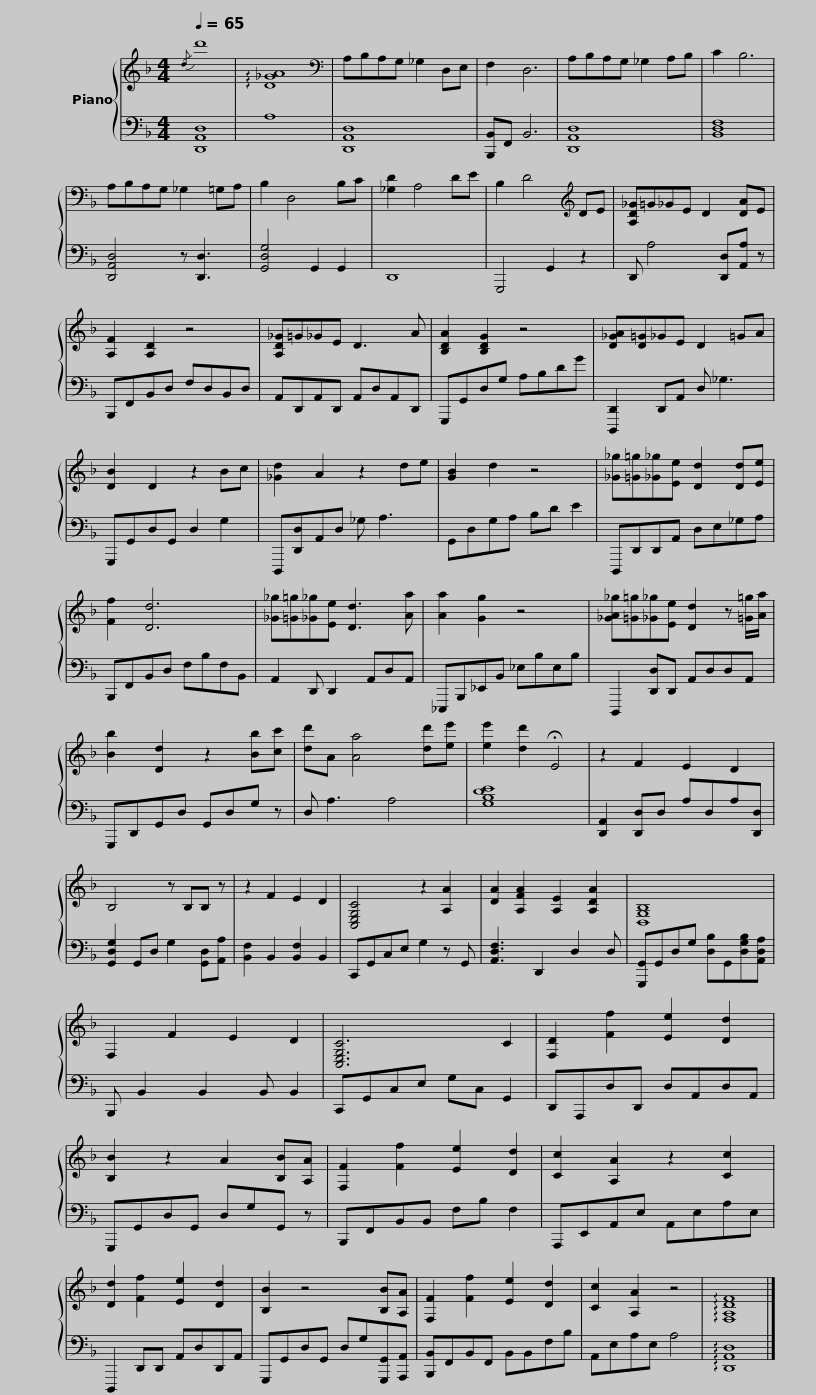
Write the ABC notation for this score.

X:1
%%score { 1 | 2 }
L:1/8
Q:1/4=65
M:4/4
I:linebreak $
K:F
V:1 treble
V:2 bass
V:1
{/d} d'8 | !arpeggio![D_GA]8 |[K:bass] A,B,A,G, _G,2 D,E, | F,2 D,6 |$ A,B,A,G, _G,2 A,B, | %5
 C2 B,6 | A,B,A,G, _G,2 =G,A, | B,2 D,4 B,C |$ [_G,D]2 A,4 DE | B,2 D4[K:treble] DE | %10
 [A,D_G]=G_GE D2 [DA]E | [A,F]2 [A,D]2 z4 |$ [A,D_G]=G_GE D3 A | [B,DA]2 [B,DG]2 z4 | [D_GA][D=G]_GE D2 =GA | %15
 [DB]2 D2 z2 Bc |$ [_Gd]2 A2 z2 de | [GB]2 d2 z4 | [_G_g][=G=g][_G_g][Ee] [Dd]2 [Dd][Ee] | [Ff]2 [Dd]6 |$ %20
 [_G_g][=G=g][_G_g][Ee] [Dd]3 [Aa] | [Aa]2 [Gg]2 z4 | [_GA_g][=G=g][_G_g][Ee] [Dd]2 z [=G=g]/[Aa]/ | [Bb]2 [Dd]2 z2 [Bb][cc'] |$ [dd']A [Aa]4 [dd'][ee'] | %25
 [ee']2 [dd']2 !fermata!E4 | z2 F2 E2 D2 |$ B,4 z B,B, z | z2 F2 E2 D2 | [C,E,G,C]4 z2 [A,A]2 | %30
 [DA]2 [A,FA]2 [A,E]2 [A,DA]2 |$ [D,G,B,]8 | F,2 F2 E2 D2 | [C,E,G,C]6 C2 | [F,D]2 [Ff]2 [Ee]2 [Dd]2 |$ %35
 [B,B]2 z2 A2 [B,B][A,A] | [F,F]2 [Ff]2 [Ee]2 [Dd]2 | [Cc]2 [A,A]2 z2 [Cc]2 | [Dd]2 [Ff]2 [Ee]2 [Dd]2 |$ [B,B]2 z4 [B,B][A,A] | %40
 [F,F]2 [Ff]2 [Ee]2 [Dd]2 | [Cc]2 [A,A]2 z4 | !arpeggio![F,A,DF]8 |] %43
V:2
 [D,,A,,D,]8 | A,8 | [D,,A,,D,]8 | [B,,,B,,]F,, B,,6 |$ [D,,A,,D,]8 | %5
 [B,,D,F,]8 | [D,,A,,D,]4 z [D,,D,]3 | [G,,D,G,]4 G,,2 G,,2 |$ D,,8 | G,,,4 G,,2 z2 | %10
 D,, A,4 [D,,D,][A,,A,] z | B,,,F,,B,,D, F,D,B,,D, |$ A,,D,,A,,D,, A,,D,A,,D,, | G,,,G,,D,G, A,B,DG | [D,,,D,,]2 D,,A,, D, _G,3 | %15
 G,,,G,,D,G,, D,2 G,2 |$ D,,,[D,,D,]A,,D, _G, A,3 | G,,D,G,A, B,D E2 | D,,,D,,D,,A,, D,E,_G,A, | B,,,F,,B,,D, F,B,F,B,, |$ %20
 A,,2 D,, D,,2 A,,D,A,, | _E,,,B,,,_E,,B,, _E,B,E,B, | D,,,2 [D,,D,]D,, A,,D,D,A,, | G,,,D,,G,,D, G,,D,G, z |$ D, A,3 A,4 | %25
 [G,B,DE]8 | [D,,A,,]2 [D,,D,]D, A,D,A,[D,,D,] |$ [G,,D,G,]2 G,,D, G,2 [G,,D,][A,,A,] | [B,,F,]2 B,,2 [B,,F,]2 B,,2 | C,,G,,C,E, G,2 z G,, | %30
 [A,,D,F,]3 D,,2 D,2 D, |$ [G,,,G,,]G,,D,G, [D,B,]G,,[D,G,B,][A,,D,A,] | B,,, B,,2 B,,2 B,, B,,2 | C,,G,,C,E, G,C, G,,2 | D,,A,,,D,D,, D,A,,D,A,, |$ %35
 G,,,G,,D,G,, D,G,G,, z | B,,,F,,B,,B,, F,B, F,2 | A,,,E,,A,,E, A,,E,A,E, | D,,,2 D,,D,, A,,D,D,,A,, |$ G,,,G,,D,G,, D,G,[G,,,G,,][A,,,A,,] | %40
 [B,,,B,,]F,,B,,F,, B,,B,,F,B, | A,,E,A,E, A,4 | !arpeggio![D,,A,,D,]8 |] %43
